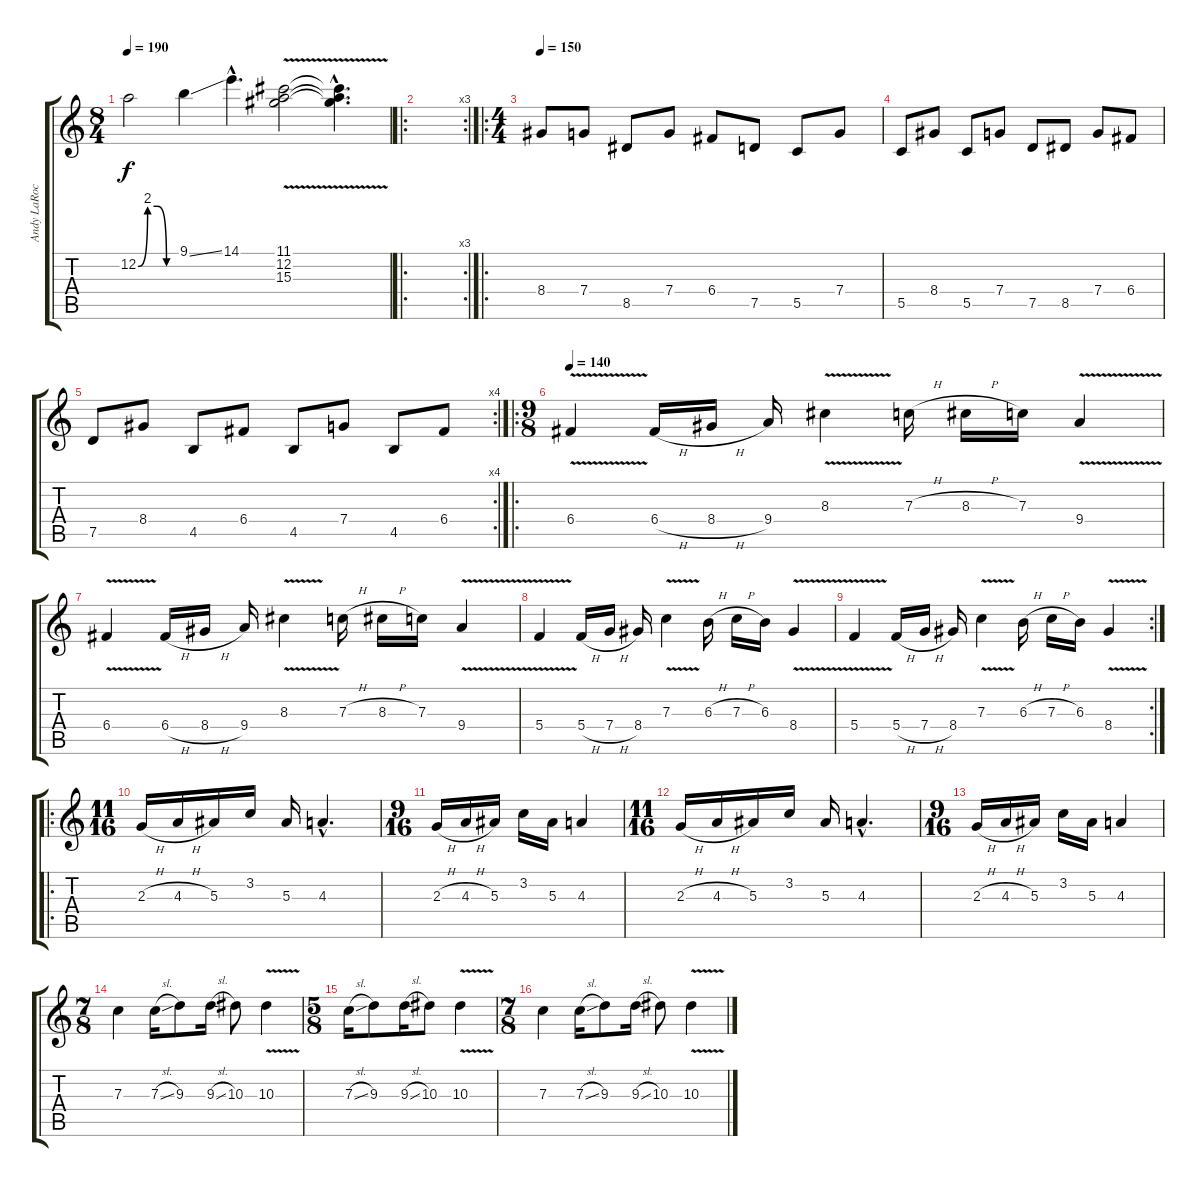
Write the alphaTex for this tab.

\track ("Andy LaRocque" "Andy LaRoc") {instrument distortionguitar}
\staff {score tabs}
\tuning (D4 A3 F3 C3 G2 D2) {hide}
\ts (8 4)
\tempo 190
\clef g2
\ks c
12.2{be (custom 0 0 15 8 30 8 45 0 60 0)}.2{dy f} 9.1{ss}.4 14.1{hac}.4{d} (11.1{v} 12.2{v} 15.3).2 (11.1{hac t} 12.2{hac t} 15.3{hac t}).4{d} |
\ro
\rc 3
|
\ro
\ts (4 4)
\tempo 150
8.4.8 7.4.8 8.5.8 7.4.8 6.4.8 7.5.8 5.5.8 7.4.8 |
5.5.8 8.4.8 5.5.8 7.4.8 7.5.8 8.5.8 7.4.8 6.4.8 |
\rc 4
7.5.8 8.4.8 4.5.8 6.4.8 4.5.8 7.4.8 4.5.8 6.4.8 |
\ro
\ts (9 8)
\tempo 140
6.4{v}.4 6.4{h}.16 8.4{h}.16 9.4.16 8.3{v}.4 7.3{h}.16 8.3{h}.16 7.3.16 9.4{v}.4 |
6.4{v}.4 6.4{h}.16 8.4{h}.16 9.4.16 8.3{v}.4 7.3{h}.16 8.3{h}.16 7.3.16 9.4{v}.4 |
5.4{v}.4 5.4{h}.16 7.4{h}.16 8.4.16 7.3{v}.4 6.3{h}.16 7.3{h}.16 6.3.16 8.4{v}.4 |
\rc 2
5.4{v}.4 5.4{h}.16 7.4{h}.16 8.4.16 7.3{v}.4 6.3{h}.16 7.3{h}.16 6.3.16 8.4{v}.4 |
\ro
\ts (11 16)
2.3{h}.16 4.3{h}.16 5.3.16 3.2.16 5.3.16 4.3{hac}.4{d} |
\ts (9 16)
2.3{h}.16 4.3{h}.16 5.3.16 3.2.16 5.3.16 4.3.4 |
\ts (11 16)
2.3{h}.16 4.3{h}.16 5.3.16 3.2.16 5.3.16 4.3{hac}.4{d} |
\ts (9 16)
2.3{h}.16 4.3{h}.16 5.3.16 3.2.16 5.3.16 4.3.4 |
\ts (7 8)
7.3.4 7.3{sl}.16 9.3.8 9.3{sl}.16 10.3.8 10.3{v}.4 |
\ts (5 8)
7.3{sl}.16 9.3.8 9.3{sl}.16 10.3.8 10.3{v}.4 |
\ts (7 8)
7.3.4 7.3{sl}.16 9.3.8 9.3{sl}.16 10.3.8 10.3{v}.4
